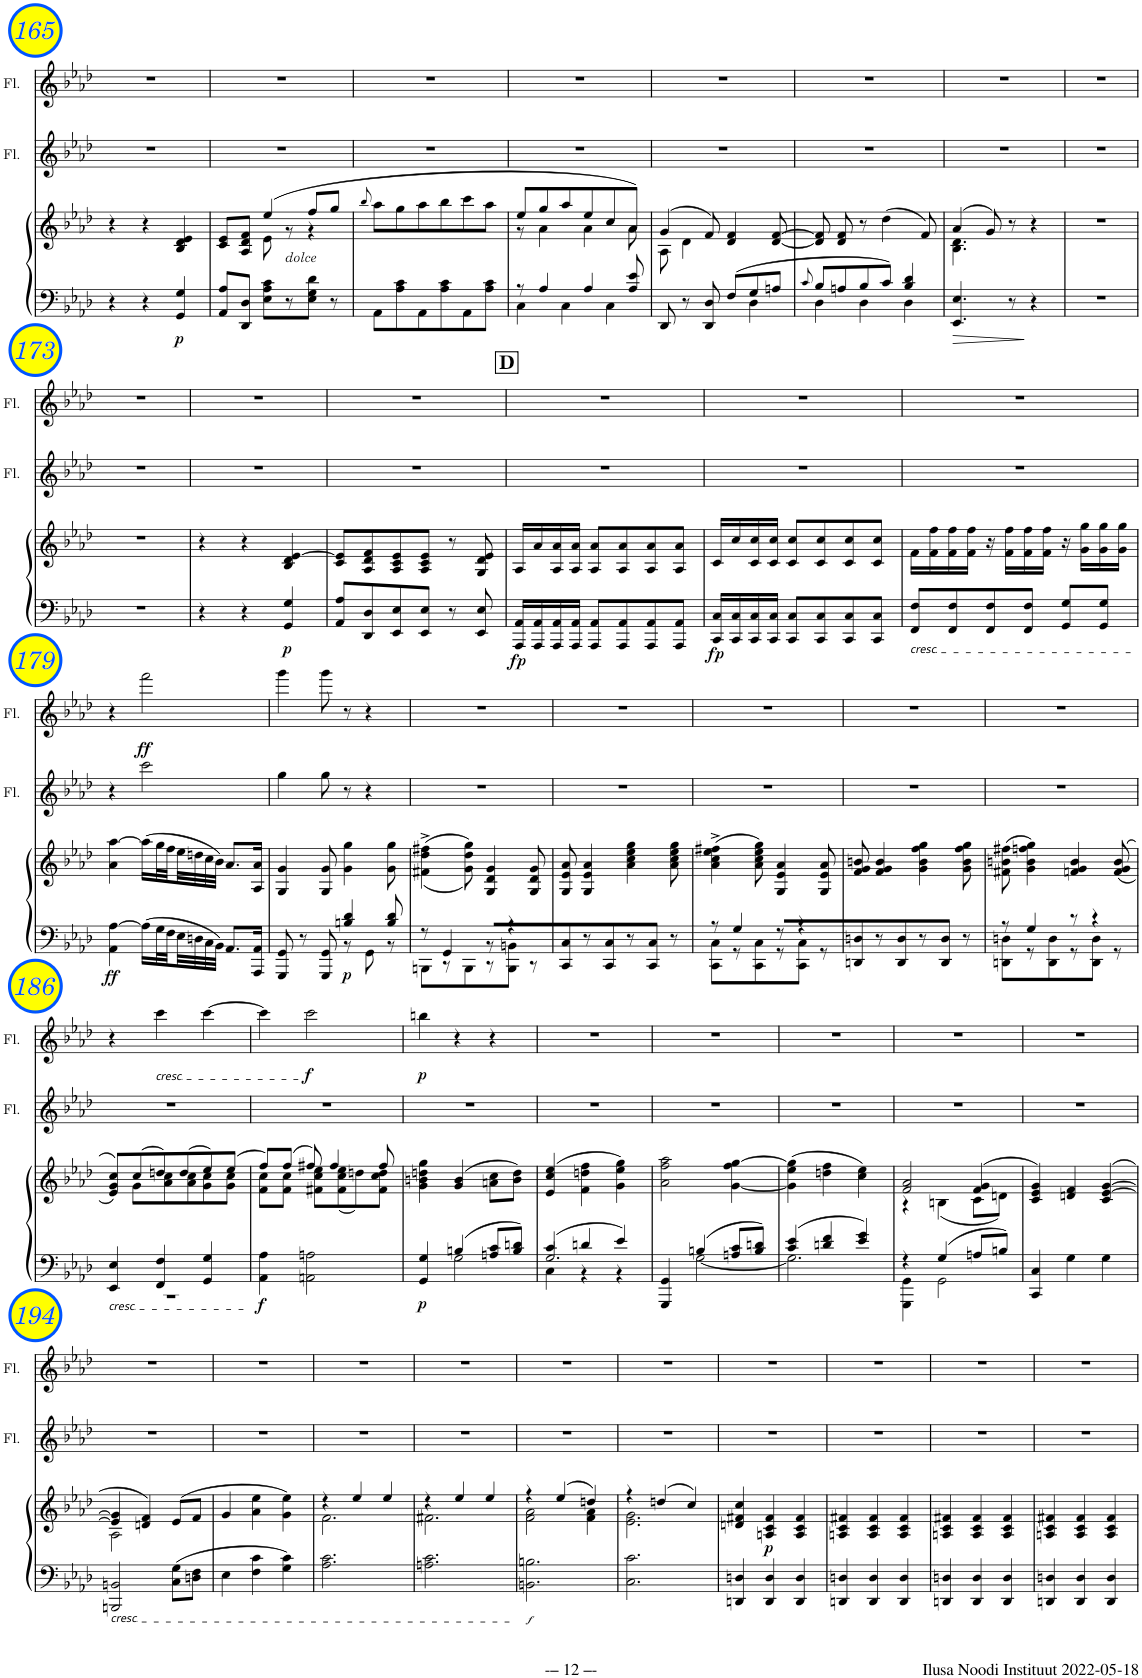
**kern	**kern	**dynam	**kern	**kern	**dynam
*part3	*part3	*part3	*part2	*part1	*part1
*staff4	*staff3	*staff3/4	*staff2	*staff1	*staff1
*I"Piano	*	*	*I"Flute	*I"Flute	*
*I'Pno	*	*	*I'Fl.	*I'Fl.	*
!!LO:PB:g=z
*clefF4	*clefG2	*	*clefG2	*clefG2	*
*k[b-e-a-d-]	*k[b-e-a-d-]	*	*k[b-e-a-d-]	*k[b-e-a-d-]	*
*M3/4	*M3/4	*	*M3/4	*M3/4	*
=165	=165	=165	=165	=165	=165
4r	4r	.	2.r	2.r	.
4r	4r	.	.	.	.
!	!	!LO:DY:b=2	!	!	!
4GG/ 4G/	4B-/ 4d-/ 4e-/	p	.	.	.
=166	=166	=166	=166	=166	=166
*	*^	*	*	*	*
8AA-/ 8A-/L	8c/ 8e-/L	4ryy	.	2.r	2.r	.
8DD-/ 8D-/J	8A-/ 8d-/ 8f/J	.	.	.	.	.
8E-\ 8A-\ 8c\L	(4ee-/	8e-\	.	.	.	.
!	!	!LO:TX:b:i:t=dolce	!	!	!	!
8r	.	8r	.	.	.	.
8E-\ 8G\ 8d-\J	8ff/L	4r	.	.	.	.
8r	8gg/J	.	.	.	.	.
*	*v	*v	*	*	*	*
=167	=167	=167	=167	=167	=167
.	8qbb-/	.	.	.	.
8AA-\L	8aa-\L	.	2.r	2.r	.
8A-\ 8c\	8gg\	.	.	.	.
8AA-\	8aa-\	.	.	.	.
8A-\ 8c\	8bb-\	.	.	.	.
8AA-\	8ccc\	.	.	.	.
8A-\ 8c\J	8aa-\J	.	.	.	.
=168	=168	=168	=168	=168	=168
*^	*^	*	*	*	*
8r	4C\	8ee-/L	8r	.	2.r	2.r	.
4A-/	.	8gg/	4a-\	.	.	.	.
.	4C\	8aa-/	.	.	.	.	.
4A-/	.	8ee-/	4a-\	.	.	.	.
.	4C\	8cc/	.	.	.	.	.
8A-/ 8e-/	.	8a-/J)	8a-\	.	.	.	.
=169	=169	=169	=169	=169	=169	=169	=169
8DD-/	2ryy	(4g/	8A-\	.	2.r	2.r	.
8r	.	.	4d-\	.	.	.	.
8DD-/ 8D-/	.	8f/)	.	.	.	.	.
8F/L	.	4d-/ 4f/	4.ryy	.	.	.	.
8G/	4D-\	.	.	.	.	.	.
8An/J	.	[8d-/ [8f/	.	.	.	.	.
*	*	*v	*v	*	*	*	*
=170	=170	=170	=170	=170	=170	=170
8qc/	.	.	.	.	.	.
8B-/L	4D-\	8d-/] 8f/]	.	2.r	2.r	.
8An/	.	8d-/ 8f/	.	.	.	.
8B-/	4D-\	8r	.	.	.	.
8c/J	.	(4dd-\	.	.	.	.
4B-/ 4d-/	4D-\	.	.	.	.	.
.	.	8f/)	.	.	.	.
*v	*v	*	*	*	*	*
=171	=171	=171	=171	=171	=171
*	*^	*	*	*	*
4.EE-/ 4.E-/	(4a-/	4.B-\ 4.d-\	.	2.r	2.r	.
.	8g/)	.	.	.	.	.
8r	8r	4.ryy	.	.	.	.
4r	4r	.	.	.	.	.
*	*v	*v	*	*	*	*
=172	=172	=172	=172	=172	=172
2.r	2.r	.	2.r	2.r	.
!!LO:LB:g=z
=173	=173	=173	=173	=173	=173
2.r	2.r	.	2.r	2.r	.
=174	=174	=174	=174	=174	=174
4r	4r	.	2.r	2.r	.
4r	4r	.	.	.	.
!	!	!LO:DY:b=2	!	!	!
4GG/ 4G/	4B-/ 4d-/ [4e-/	p	.	.	.
=175	=175	=175	=175	=175	=175
8AA-/ 8A-/L	8c/ 8e-/]L	.	2.r	2.r	.
8DD-/ 8D-/	8A-/ 8d-/ 8f/	.	.	.	.
8EE-/ 8E-/	8A-/ 8c/ 8e-/	.	.	.	.
8EE-/ 8E-/J	8A-/ 8c/ 8e-/J	.	.	.	.
8r	8r	.	.	.	.
8EE-/ 8E-/	8G/ 8d-/ 8e-/	.	.	.	.
!!LO:REH:place=s1:a:B:cj:fs=14:t=D
=176	=176	=176	=176	=176	=176
!	!	!LO:DY:b=2	!	!	!
16AAA-/ 16AA-/LL	16A-/LL	fp	2.r	2.r	.
16AAA-/ 16AA-/	16a-/	.	.	.	.
16AAA-/ 16AA-/	16A-/ 16a-/	.	.	.	.
16AAA-/ 16AA-/JJ	16A-/ 16a-/JJ	.	.	.	.
8AAA-/ 8AA-/L	8A-/ 8a-/L	.	.	.	.
8AAA-/ 8AA-/	8A-/ 8a-/	.	.	.	.
8AAA-/ 8AA-/	8A-/ 8a-/	.	.	.	.
8AAA-/ 8AA-/J	8A-/ 8a-/J	.	.	.	.
=177	=177	=177	=177	=177	=177
!	!	!LO:DY:b=2	!	!	!
16CC/ 16C/LL	16c/LL	fp	2.r	2.r	.
16CC/ 16C/	16cc/	.	.	.	.
16CC/ 16C/	16c/ 16cc/	.	.	.	.
16CC/ 16C/JJ	16c/ 16cc/JJ	.	.	.	.
8CC/ 8C/L	8c/ 8cc/L	.	.	.	.
8CC/ 8C/	8c/ 8cc/	.	.	.	.
8CC/ 8C/	8c/ 8cc/	.	.	.	.
8CC/ 8C/J	8c/ 8cc/J	.	.	.	.
=178	=178	=178	=178	=178	=178
!LO:TX:b:i:t=cresc.	!	!	!	!	!
8FF/ 8F/L	16f\LL	.	2.r	2.r	.
.	16f\ 16ff\	.	.	.	.
8FF/ 8F/	16f\ 16ff\	.	.	.	.
.	16f\ 16ff\JJ	.	.	.	.
8FF/ 8F/	16r	.	.	.	.
.	16f\ 16ff\LL	.	.	.	.
8FF/ 8F/J	16f\ 16ff\	.	.	.	.
.	16f\ 16ff\JJ	.	.	.	.
8GG/ 8G/L	16r	.	.	.	.
.	16g\ 16gg\LL	.	.	.	.
8GG/ 8G/J	16g\ 16gg\	.	.	.	.
.	16g\ 16gg\JJ	.	.	.	.
!!LO:LB:g=z
=179	=179	=179	=179	=179	=179
!	!	!LO:DY:b=2	!	!	!
4AA-\ [4A-\	4a-\ [4aa-\	ff	4r	4r	.
!	!	!	!	!	!LO:DY:b
16A-\LL]	(16aa-\LL]	.	2ccc\	2fff\	ff
32G\L	32gg\L	.	.	.	.
32F\	32ff\	.	.	.	.
32E-\	32ee-\	.	.	.	.
32Dn\	32ddn\	.	.	.	.
32C\	32cc\	.	.	.	.
32BB-\JJJ	32b-\JJJ)	.	.	.	.
8.AA-/L	8.a-/L	.	.	.	.
16AAA-/ 16AA-/Jk	16A-/ 16a-/Jk	.	.	.	.
=180	=180	=180	=180	=180	=180
*^	*	*	*	*	*
8GGG/ 8GG/	4.ryy	4G/ 4g/	.	4gg\	4ggg\	.
8r	.	.	.	.	.	.
8GGG/ 8GG/	.	8G/ 8g/	.	8gg\	8ggg\	.
!	!	!	!LO:DY:b=2	!	!	!
4Bn/ 4d-/	8r	4g\ 4gg\	p	8r	8r	.
.	8GG\	.	.	4r	4r	.
8B/ 8d-/	8r	8g\ 8gg\	.	.	.	.
=181	=181	=181	=181	=181	=181	=181
8r	8BBBn\L	((<4f#X\^ 4dd-\^ 4ff#X\^	.	2.r	2.r	.
4GG/	8r	.	.	.	.	.
.	8BBB\	8g\ 8dd-\ 8gg\))	.	.	.	.
8r	8r	4G/ 4d-/ 4g/	.	.	.	.
4r	8BBB\ 8BBn\J	.	.	.	.	.
.	8r	8G/ 8d-/ 8g/	.	.	.	.
*v	*v	*	*	*	*	*
=182	=182	=182	=182	=182	=182
8CC/ 8C/L	8G/ 8e-/ 8a-/	.	2.r	2.r	.
8r	4G/ 4e-/ 4a-/	.	.	.	.
8CC/ 8C/	.	.	.	.	.
8r	4a-\ 4cc\ 4ee-\ 4gg\	.	.	.	.
8CC/ 8C/J	.	.	.	.	.
8r	8a-\ 8cc\ 8ee-\ 8gg\	.	.	.	.
=183	=183	=183	=183	=183	=183
*^	*	*	*	*	*
8r	8CC\ 8C\L	(4a-\^ 4cc\^ 4ee-\^ 4ff#X\^	.	2.r	2.r	.
4G/	8r	.	.	.	.	.
.	8CC\ 8C\	8a-\ 8cc\ 8ee-\ 8gg\)	.	.	.	.
8r	8r	4G/ 4e-/ 4a-/	.	.	.	.
4r	8CC\ 8C\J	.	.	.	.	.
.	8r	8G/ 8e-/ 8a-/	.	.	.	.
*v	*v	*	*	*	*	*
=184	=184	=184	=184	=184	=184
8DDn/ 8Dn/L	8f/ 8g/ 8bn/	.	2.r	2.r	.
8r	4f/ 4g/ 4b/	.	.	.	.
8DD/ 8D/	.	.	.	.	.
8r	4g\ 4b\ 4ff\ 4gg\	.	.	.	.
8DD/ 8D/J	.	.	.	.	.
8r	8g\ 8b\ 8ff\ 8gg\	.	.	.	.
=185	=185	=185	=185	=185	=185
*^	*	*	*	*	*
8r	8DDn\ 8Dn\L	(8f#X\ 8bn\ 8ff#X\	.	2.r	2.r	.
4G/	8r	4g\ 4b\ 4ffn\ 4gg\)	.	.	.	.
.	8DD\ 8D\	.	.	.	.	.
8r	8r	4fn/ 4g/ 4b/	.	.	.	.
4r	8DD\ 8D\J	.	.	.	.	.
.	8r	((>8f/ 8g/ 8b/	.	.	.	.
!!LO:LB:g=z
=186	=186	=186	=186	=186	=186	=186
*	*	*^	*	*	*	*
!LO:TX:b:i:t=cresc.	!	!	!	!	!	!	!
4EE-/ 4E-/	2.r	8e-/ 8g/ 8cc/L))	8ryy	.	2.r	4r	.
.	.	(8cc/	8g\L	.	.	.	.
!	!	!	!	!	!	!LO:TX:b:i:t=cresc.	!
4FF/ 4F/	.	8ddn/)	8a-\ 8cc\	.	.	4ccc\	.
.	.	(8dd/	8a-\ 8cc\	.	.	.	.
4GG/ 4G/	.	8ee-/)	8g\ 8cc\	.	.	[4ccc\	.
.	.	(8ee-/J	8g\ 8cc\J	.	.	.	.
*v	*v	*	*	*	*	*	*
=187	=187	=187	=187	=187	=187	=187
!	!	!	!LO:DY:b=2	!	!	!
4AA-\ 4A-\	8ff/L)	8f\ 8cc\L	f	2.r	4ccc\]	.
.	(8ff/J	8f\ 8cc\J	.	.	.	.
!	!	!	!	!	!	!LO:DY:b
2AAn\ 2An\	8ff#X/)	8f#X\ 8cc\ 8ee-\L	.	.	2ccc\	f
.	4ff#/	(8f#\ 8cc\ 8ee-\	.	.	.	.
.	.	8ddn\)	.	.	.	.
.	8ff#/	8f#\ 8cc\ 8dd\J	.	.	.	.
=188	=188	=188	=188	=188	=188	=188
*^	*	*	*	*	*	*
!	!	!	!	!LO:DY:b=2	!	!	!LO:DY:b
*	*	*v	*v	*	*	*	*
4GG/ 4G/	4ryy	4g\ 4bn\ 4ddn\ 4gg\	p	2.r	4bbn\	p
4Bn/	2G\	(4g/ 4b/	.	.	4r	.
8An/ 8c/L	.	8an\ 8cc\L	.	.	4r	.
8B/ 8dn/J	.	8b\ 8dd\J)	.	.	.	.
=189	=189	=189	=189	=189	=189	=189
*	*^	*	*	*	*	*
4c/	2.G/	4C\	(4e-/ 4cc/ 4ee-/	.	2.r	2.r	.
4dn/	.	4r	4f\ 4ddn\ 4ff\	.	.	.	.
4e-/	.	4r	4g\ 4ee-\ 4gg\)	.	.	.	.
*	*v	*v	*	*	*	*	*
=190	=190	=190	=190	=190	=190	=190
4GGG/ 4GG/	4ryy	2a-\ 2ff\ 2aa-\	.	2.r	2.r	.
4Bn/	[2G\	.	.	.	.	.
8An/ 8c/L	.	[4g\ 4ff\ [4gg\	.	.	.	.
8B/ 8dn/J	.	.	.	.	.	.
=191	=191	=191	=191	=191	=191	=191
4c/ 4e-/	2.G\]	(4g\] 4ee-\ 4gg\]	.	2.r	2.r	.
4dn/ 4f/	.	4ddn\ 4ff\	.	.	.	.
4e-/ 4g/	.	4cc\ 4ee-\)	.	.	.	.
=192	=192	=192	=192	=192	=192	=192
*	*	*^	*	*	*	*
4r	4GGG\ 4GG\	2f/ 2a-/	4r	.	2.r	2.r	.
4G/	2GG\	.	(4Bn\	.	.	.	.
8An/L	.	(4f/ 4g/	8c\L	.	.	.	.
8Bn/J	.	.	8dn\J)	.	.	.	.
*v	*v	*	*	*	*	*	*
*	*v	*v	*	*	*	*
=193	=193	=193	=193	=193	=193
4CC/ 4C/	4c/ 4e-/ 4g/)	.	2.r	2.r	.
4G\	4dn/ 4f/	.	.	.	.
4G\	(>4c/ [4e-/ [4g/	.	.	.	.
!!LO:LB:g=z
=194	=194	=194	=194	=194	=194
*	*^	*	*	*	*
!LO:TX:b:i:t=cresc.	!	!	!	!	!	!
2BBBn/ 2BBn/	4e-/] 4g/]	2A-\	.	2.r	2.r	.
.	4dn/ 4f/)	.	.	.	.	.
8C\ 8G\L	(8e-/L	4ryy	.	.	.	.
8Dn\ 8F\J	8f/J	.	.	.	.	.
*	*v	*v	*	*	*	*
=195	=195	=195	=195	=195	=195
4E-\	4g/	.	2.r	2.r	.
4F\ 4c\	4a-\ 4ee-\	.	.	.	.
4G\ 4c\	4g\ 4ee-\)	.	.	.	.
=196	=196	=196	=196	=196	=196
*	*^	*	*	*	*
2.A-\ 2.c\	4r	2.f\	.	2.r	2.r	.
.	4ee-/	.	.	.	.	.
.	4ee-/	.	.	.	.	.
=197	=197	=197	=197	=197	=197	=197
2.An\ 2.c\	4r	2.f#X\	.	2.r	2.r	.
.	4ee-/	.	.	.	.	.
.	4ee-/	.	.	.	.	.
=198	=198	=198	=198	=198	=198	=198
!	!	!	!LO:DY:b=2	!	!	!
2.BBn\ 2.Bn\	4r	2f\ 2a-\	f	2.r	2.r	.
.	(4ee-/	.	.	.	.	.
.	4ddn/)	4f\ 4a-\	.	.	.	.
=199	=199	=199	=199	=199	=199	=199
2.C\ 2.c\	4r	2.e-\ 2.g\	.	2.r	2.r	.
.	(4ddn/	.	.	.	.	.
.	4cc/)	.	.	.	.	.
*	*v	*v	*	*	*	*
=200	=200	=200	=200	=200	=200
4DDn/ 4Dn/	4dn/ 4f#X/ 4cc/	.	2.r	2.r	.
!	!	!LO:DY:b	!	!	!
4DD/ 4D/	4An/ 4c/ 4f#/	p	.	.	.
4DD/ 4D/	4A/ 4c/ 4f#/	.	.	.	.
=201	=201	=201	=201	=201	=201
4DDn/ 4Dn/	4An/ 4c/ 4f#X/	.	2.r	2.r	.
4DD/ 4D/	4A/ 4c/ 4f#/	.	.	.	.
4DD/ 4D/	4A/ 4c/ 4f#/	.	.	.	.
=202	=202	=202	=202	=202	=202
4DDn/ 4Dn/	4An/ 4c/ 4f#X/	.	2.r	2.r	.
4DD/ 4D/	4A/ 4c/ 4f#/	.	.	.	.
4DD/ 4D/	4A/ 4c/ 4f#/	.	.	.	.
=203	=203	=203	=203	=203	=203
4DDn/ 4Dn/	4An/ 4c/ 4f#X/	.	2.r	2.r	.
4DD/ 4D/	4A/ 4c/ 4f#/	.	.	.	.
4DD/ 4D/	4A/ 4c/ 4f#/	.	.	.	.
=	=	=	=	=	=
*-	*-	*-	*-	*-	*-
